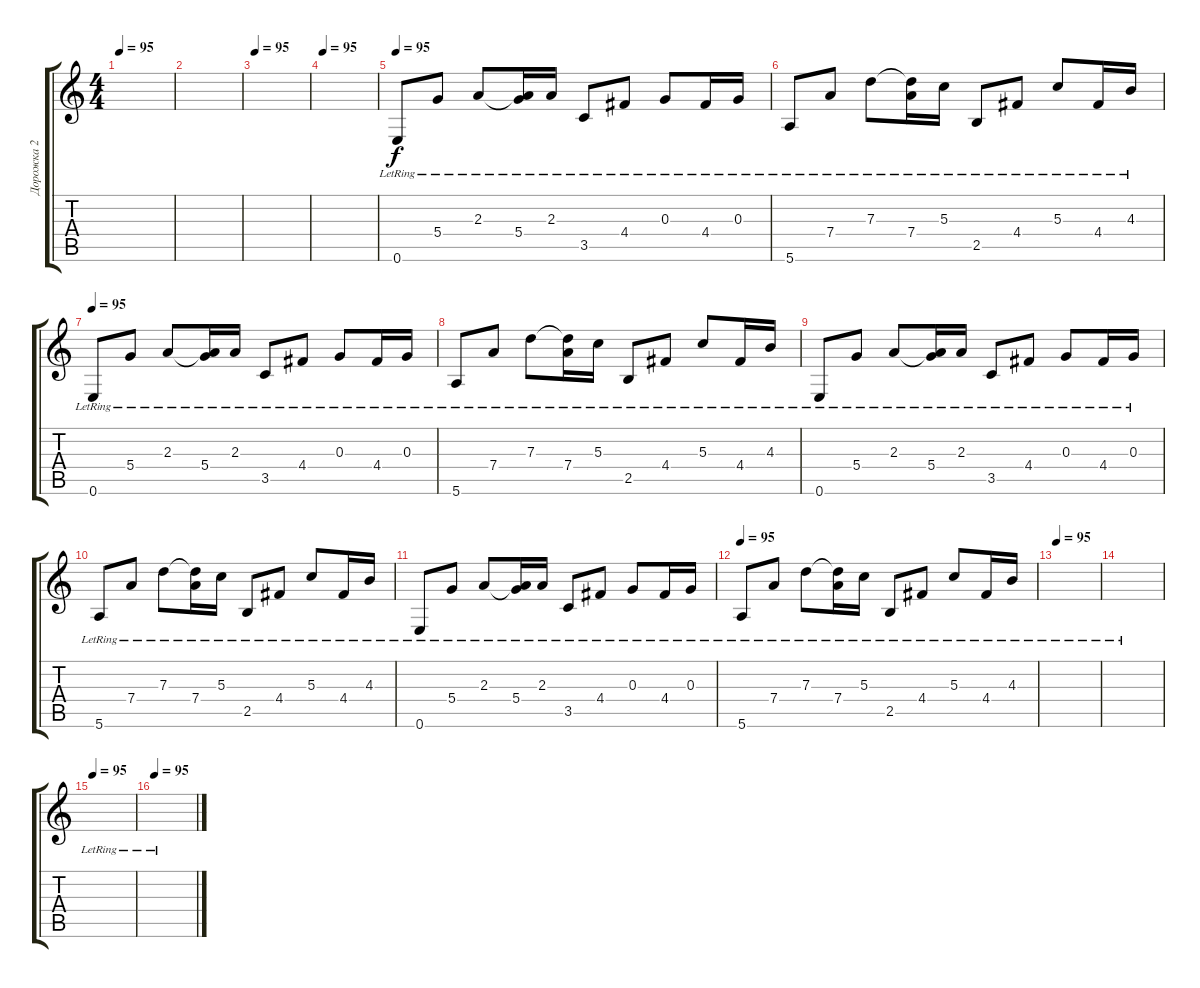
\track ("Дорожка 2" "Дорожка 2") {instrument acousticguitarsteel}
\staff {score tabs}
\tuning (E4 B3 G3 D3 A2 E2) {hide}
\ts (4 4)
\tempo 95
\clef g2
\ks c
|
|
\tempo 95
|
\tempo 95
|
\tempo 95
0.6{lr}.8 5.4{lr}.8 2.3{lr}.8 (2.3{t} 5.4{lr}).16 2.3{lr}.16 3.5{lr}.8 4.4{lr}.8 0.3{lr}.8 4.4{lr}.16 0.3{lr}.16 |
5.6{lr}.8 7.4{lr}.8 7.3{lr}.8 (7.3{t} 7.4{lr}).16 5.3{lr}.16 2.5{lr}.8 4.4{lr}.8 5.3{lr}.8 4.4{lr}.16 4.3{lr}.16 |
\tempo 95
0.6{lr}.8 5.4{lr}.8 2.3{lr}.8 (2.3{t} 5.4{lr}).16 2.3{lr}.16 3.5{lr}.8 4.4{lr}.8 0.3{lr}.8 4.4{lr}.16 0.3{lr}.16 |
5.6{lr}.8 7.4{lr}.8 7.3{lr}.8 (7.3{t} 7.4{lr}).16 5.3{lr}.16 2.5{lr}.8 4.4{lr}.8 5.3{lr}.8 4.4{lr}.16 4.3{lr}.16 |
0.6{lr}.8 5.4{lr}.8 2.3{lr}.8 (2.3{t} 5.4{lr}).16 2.3{lr}.16 3.5{lr}.8 4.4{lr}.8 0.3{lr}.8 4.4{lr}.16 0.3{lr}.16 |
5.6{lr}.8 7.4{lr}.8 7.3{lr}.8 (7.3{t} 7.4{lr}).16 5.3{lr}.16 2.5{lr}.8 4.4{lr}.8 5.3{lr}.8 4.4{lr}.16 4.3{lr}.16 |
0.6{lr}.8 5.4{lr}.8 2.3{lr}.8 (2.3{t} 5.4{lr}).16 2.3{lr}.16 3.5{lr}.8 4.4{lr}.8 0.3{lr}.8 4.4{lr}.16 0.3{lr}.16 |
\tempo 95
5.6{lr}.8 7.4{lr}.8 7.3{lr}.8 (7.3{t} 7.4{lr}).16 5.3{lr}.16 2.5{lr}.8 4.4{lr}.8 5.3{lr}.8 4.4{lr}.16 4.3{lr}.16 |
\tempo 95
|
|
\tempo 95
|
\tempo 95
